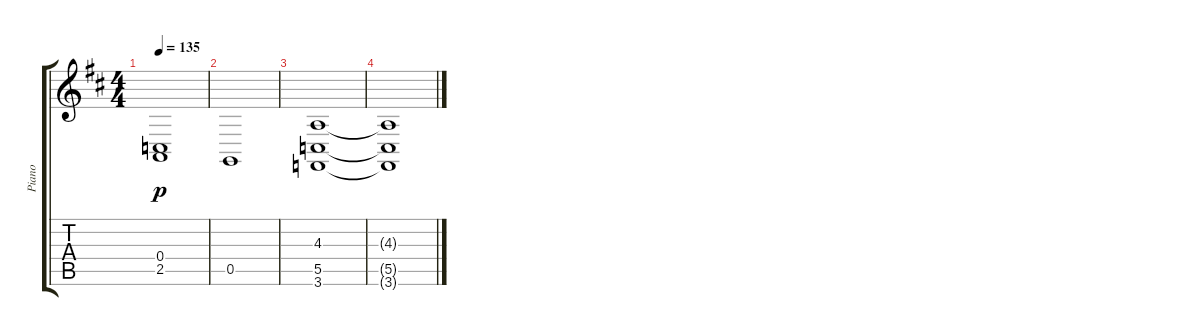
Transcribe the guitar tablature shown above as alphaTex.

\track ("Piano" "Piano") {instrument acousticgrandpiano}
\staff {score tabs}
\tuning (D4 A3 F3 C3 G2 D2) {hide}
\ts (4 4)
\tempo 135
\clef g2
\ks d
(0.4 2.5).1{dy p} |
0.5.1 |
(4.3 5.5 3.6).1 |
(4.3{t} 5.5{t} 3.6{t}).1
